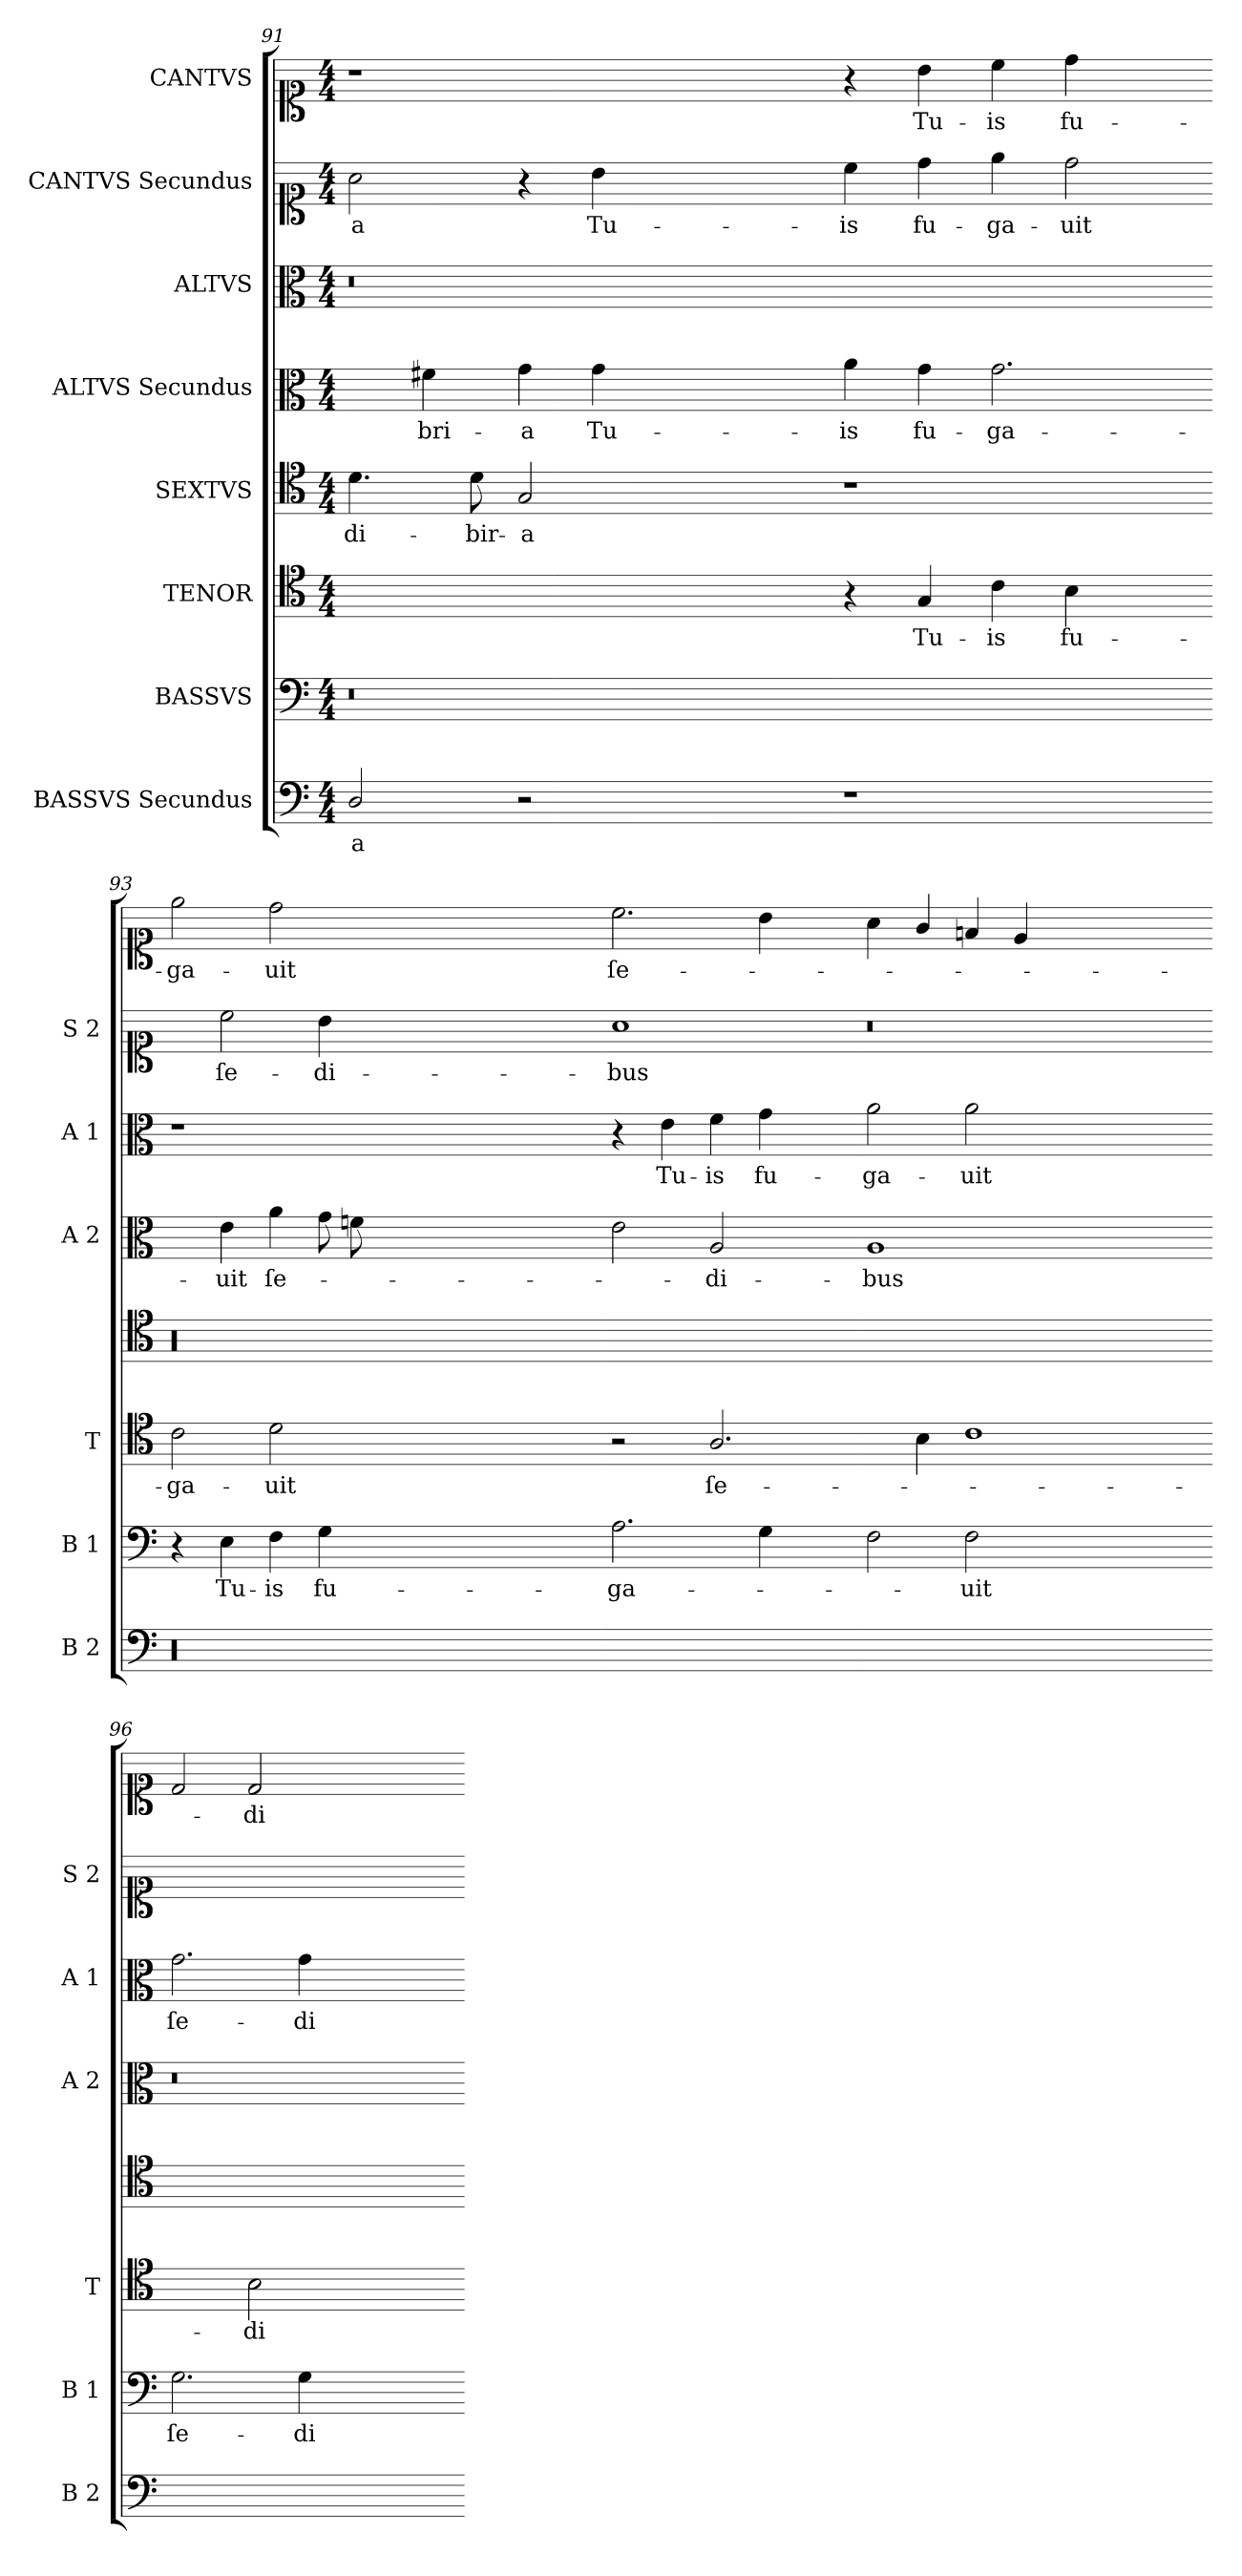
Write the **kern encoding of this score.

**kern	**text	**kern	**text	**kern	**text	**kern	**text	**kern	**text	**kern	**text	**kern	**text	**kern	**text
*part8	*part8	*part7	*part7	*part6	*part6	*part5	*part5	*part4	*part4	*part3	*part3	*part2	*part2	*part1	*part1
*staff8	*staff8	*staff7	*staff7	*staff6	*staff6	*staff5	*staff5	*staff4	*staff4	*staff3	*staff3	*staff2	*staff2	*staff1	*staff1
*I"BASSVS Secundus	*	*I"BASSVS	*	*I"TENOR	*	*I"SEXTVS	*	*I"ALTVS Secundus	*	*I"ALTVS	*	*I"CANTVS Secundus	*	*I"CANTVS	*
*I'B 2	*	*I'B 1	*	*I'T	*	*	*	*I'A 2	*	*I'A 1	*	*I'S 2	*	*	*
*clefF4	*	*clefF4	*	*clefC4	*	*clefC4	*	*clefC3	*	*clefC3	*	*clefC1	*	*clefC1	*
*k[]	*	*k[]	*	*k[]	*	*k[]	*	*k[]	*	*k[]	*	*k[]	*	*k[]	*
*M4/4	*	*M4/4	*	*M4/4	*	*M4/4	*	*M4/4	*	*M4/4	*	*M4/4	*	*M4/4	*
=91	=91	=91	=91	=91	=91	=91	=91	=91	=91	=91	=91	=91	=91	=91	=91
2D/	-a	0r	.	0ryy	.	4.d\	-di-	4ryy	.	0r	.	2a\	-a	1r	.
.	.	.	.	.	.	.	.	4f#X\	-bri-	.	.	.	.	.	.
.	.	.	.	.	.	8d\	-bir-	.	.	.	.	.	.	.	.
2r	.	.	.	.	.	2G/	-a	4g\	-a	.	.	4r	.	.	.
.	.	.	.	.	.	.	.	4g\	Tu-	.	.	4b\	Tu-	.	.
1ryy	.	.	.	.	.	1ryy	.	1ryy	.	.	.	1ryy	.	1ryy	.
=92-	=92-	=92-	=92-	=92-	=92-	=92-	=92-	=92-	=92-	=92-	=92-	=92-	=92-	=92-	=92-
1r	.	1ryy	.	4r	.	1r	.	4a\	-is	1ryy	.	4cc\	-is	4r	.
.	.	.	.	4G/	Tu-	.	.	4g\	fu-	.	.	4dd\	fu-	4b\	Tu-
.	.	.	.	4c\	-is	.	.	2.g\	-ga-	.	.	4ee\	-ga-	4cc\	-is
.	.	.	.	4B\	fu-	.	.	.	.	.	.	2dd\	-uit	4dd\	fu-
4ryy	.	4ryy	.	4ryy	.	4ryy	.	.	.	4ryy	.	.	.	4ryy	.
=93-	=93-	=93-	=93-	=93-	=93-	=93-	=93-	=93-	=93-	=93-	=93-	=93-	=93-	=93-	=93-
00r	.	4r	.	2c\	-ga-	00r	.	4ryy	.	1r	.	4ryy	.	2ee\	-ga-
.	.	4E\	Tu-	.	.	.	.	4e\	-uit	.	.	2cc\	ſe-	.	.
.	.	4F\	-is	2d\	-uit	.	.	4a\	ſe-	.	.	.	.	2dd\	-uit
.	.	4G\	fu-	.	.	.	.	8g\	.	.	.	4b\	-di-	.	.
.	.	.	.	.	.	.	.	8fn\	.	.	.	.	.	.	.
.	.	0.ryy	.	0.ryy	.	.	.	0.ryy	.	0.ryy	.	0.ryy	.	0.ryy	.
=94-	=94-	=94-	=94-	=94-	=94-	=94-	=94-	=94-	=94-	=94-	=94-	=94-	=94-	=94-	=94-
1ryy	.	2.A\	-ga-	2r	.	1ryy	.	2e\	.	4r	.	1a	-bus	2.cc\	ſe-
.	.	.	.	.	.	.	.	.	.	4e\	Tu-	.	.	.	.
.	.	.	.	2.A/	ſe-	.	.	2A/	-di-	4f\	-is	.	.	.	.
.	.	4G\	.	.	.	.	.	.	.	4g\	fu-	.	.	4b\	.
4ryy	.	4ryy	.	.	.	4ryy	.	4ryy	.	4ryy	.	4ryy	.	4ryy	.
=95-	=95-	=95-	=95-	=95-	=95-	=95-	=95-	=95-	=95-	=95-	=95-	=95-	=95-	=95-	=95-
0ryy	.	2F\	.	4ryy	.	0ryy	.	1A	-bus	2a\	-ga-	0r	.	4a\	.
.	.	.	.	4B\	.	.	.	.	.	.	.	.	.	4g/	.
.	.	2F\	uit	1c\	.	.	.	.	.	2a\	-uit	.	.	4fn/	.
.	.	.	.	.	.	.	.	.	.	.	.	.	.	4e/	.
.	.	1ryy	.	.	.	.	.	1ryy	.	1ryy	.	.	.	1ryy	.
.	.	.	.	2ryy	.	.	.	.	.	.	.	.	.	.	.
=96-	=96-	=96-	=96-	=96-	=96-	=96-	=96-	=96-	=96-	=96-	=96-	=96-	=96-	=96-	=96-
0ryy	.	2.G\	ſe-	2ryy	.	0ryy	.	0r	.	2.g\	ſe-	0ryy	.	2d/	.
.	.	.	.	2B\	-di-	.	.	.	.	.	.	.	.	2d/	-di-
.	.	4G\	-di-	.	.	.	.	.	.	4g\	-di-	.	.	.	.
.	.	1ryy	.	1ryy	.	.	.	.	.	1ryy	.	.	.	1ryy	.
=-	=-	=-	=-	=-	=-	=-	=-	=-	=-	=-	=-	=-	=-	=-	=-
*-	*-	*-	*-	*-	*-	*-	*-	*-	*-	*-	*-	*-	*-	*-	*-
